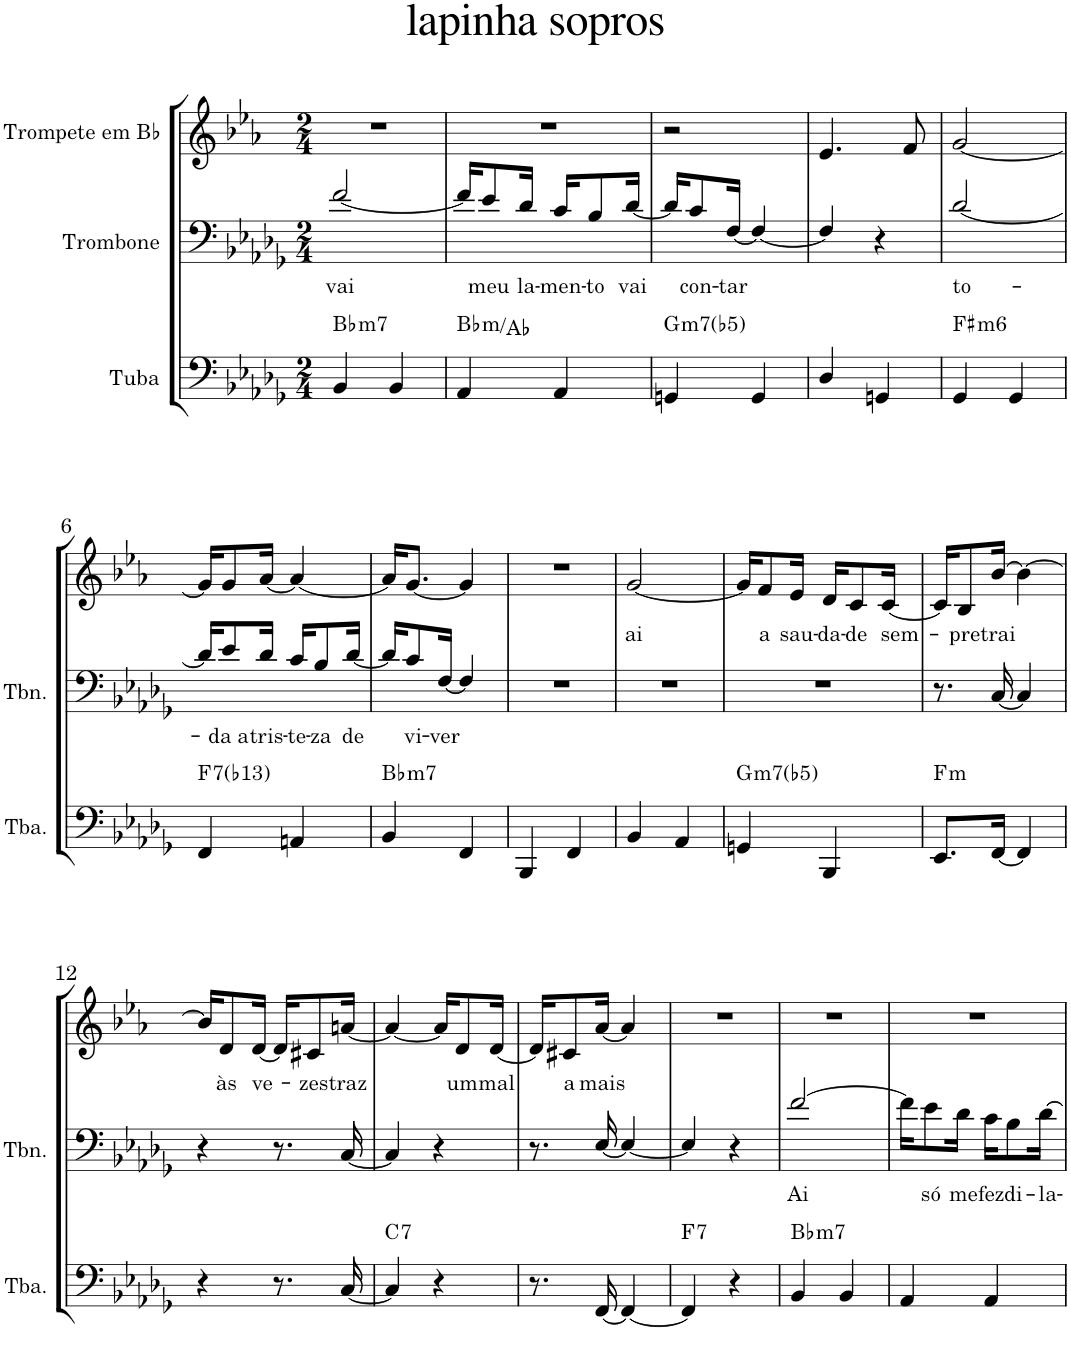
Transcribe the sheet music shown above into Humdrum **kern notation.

**kern	**harte	**kern	**text	**kern	**text
*part3	*part3	*part2	*part2	*part1	*part1
*staff3	*	*staff2	*staff2	*staff1	*staff1
*I"Tuba	*	*I"Trombone	*	*I"Trompete em Bb	*
*I'Tba.	*	*I'Tbn.	*	*I'Tpt	*
*clefF4	*	*clefF4	*	*clefG2	*
*	*	*	*	*Trd1c2	*
*k[b-e-a-d-g-]	*	*k[b-e-a-d-g-]	*	*k[b-e-a-]	*
*M2/4	*	*M2/4	*	*M2/4	*
=1	=1	=1	=1	=1	=1
!	!LO:H:kt=m7	!	!LO:LY:b	!	!
4BB-/	Bb:min7	[2f/	vai	2r	.
4BB-/	.	.	.	.	.
=2	=2	=2	=2	=2	=2
!	!LO:H:kt=m	!	!	!	!
4AA-/	Bb:min/b7	16f/KL]	.	2r	.
!	!	!	!LO:LY:b	!	!
.	.	8e-/	meu	.	.
!	!	!	!LO:LY:b	!	!
.	.	16d-/Jk	la-	.	.
!	!	!	!LO:LY:b	!	!
4AA-/	.	16c/KL	-men-	.	.
!	!	!	!LO:LY:b	!	!
.	.	8B-/	-to	.	.
!	!	!	!LO:LY:b	!	!
.	.	[16d-/Jk	vai	.	.
=3	=3	=3	=3	=3	=3
!	!LO:H:kt=m7(b5)	!	!	!	!
4GGn/	G:hdim7	16d-/KL]	.	2r	.
!	!	!	!LO:LY:b	!	!
.	.	8c/	con-	.	.
!	!	!	!LO:LY:b	!	!
.	.	[16F/Jk	-tar	.	.
4GG/	.	4F/_	.	.	.
=4	=4	=4	=4	=4	=4
4D-/	.	4F/]	.	4.e-/	.
4GGn/	.	4r	.	.	.
.	.	.	.	8f/	.
=5	=5	=5	=5	=5	=5
!	!LO:H:kt=m6	!	!LO:LY:b	!	!
4GG-/	F#:min6	[2d-/	to-	[2g/	.
4GG-/	.	.	.	.	.
!!LO:LB:g=z
=6	=6	=6	=6	=6	=6
!	!LO:H:kt=7	!	!	!	!
4FF/	F:7(b13)	16d-/KL]	.	16g/KL]	.
!	!	!	!LO:LY:b	!	!
.	.	8e-/	-da a	8g/	.
!	!	!	!LO:LY:b	!	!
.	.	16d-/Jk	tris-	[16a-/Jk	.
!	!	!	!LO:LY:b	!	!
4AAn/	.	16c/KL	-te-	4a-/_	.
!	!	!	!LO:LY:b	!	!
.	.	8B-/	-za	.	.
!	!	!	!LO:LY:b	!	!
.	.	[16d-/Jk	de	.	.
=7	=7	=7	=7	=7	=7
!	!LO:H:kt=m7	!	!	!	!
4BB-/	Bb:min7	16d-/KL]	.	16a-/KL]	.
!	!	!	!LO:LY:b	!	!
.	.	8c/	vi-	[8.g/J	.
!	!	!	!LO:LY:b	!	!
.	.	[16F/Jk	-ver	.	.
4FF/	.	4F/]	.	4g/]	.
=8	=8	=8	=8	=8	=8
4BBB-/	.	2r	.	2r	.
4FF/	.	.	.	.	.
=9	=9	=9	=9	=9	=9
!	!	!	!	!	!LO:LY:b
4BB-/	.	2r	.	[2g/	ai
4AA-/	.	.	.	.	.
=10	=10	=10	=10	=10	=10
!	!LO:H:kt=m7(b5)	!	!	!	!
4GGn/	G:hdim7	2r	.	16g/KL]	.
!	!	!	!	!	!LO:LY:b
.	.	.	.	8f/	a
!	!	!	!	!	!LO:LY:b
.	.	.	.	16e-/Jk	sau-
!	!	!	!	!	!LO:LY:b
4BBB-/	.	.	.	16d/KL	-da-
!	!	!	!	!	!LO:LY:b
.	.	.	.	8c/	-de
!	!	!	!	!	!LO:LY:b
.	.	.	.	[16c/Jk	sem-
=11	=11	=11	=11	=11	=11
!	!LO:H:kt=m	!	!	!	!
8.EE-/L	F:min	8.r	.	16c/KL]	.
!	!	!	!	!	!LO:LY:b
.	.	.	.	8B-/	-pre
!	!	!	!	!	!LO:LY:b
[16FF/Jk	.	[16C/	.	[16b-/Jk	trai
4FF/]	.	4C/]	.	4b-\_	.
!!LO:LB:g=z
=12	=12	=12	=12	=12	=12
4r	.	4r	.	16b-/KL]	.
!	!	!	!	!	!LO:LY:b
.	.	.	.	8d/	às
!	!	!	!	!	!LO:LY:b
.	.	.	.	[16d/Jk	ve-
8.r	.	8.r	.	16d/KL]	.
!	!	!	!	!	!LO:LY:b
.	.	.	.	8c#X/	-zes
!	!	!	!	!	!LO:LY:b
[16C/	.	[16C/	.	[16an/Jk	traz
=13	=13	=13	=13	=13	=13
!	!LO:H:kt=7	!	!	!	!
4C/]	C:7	4C/]	.	4a/_	.
4r	.	4r	.	16a/KL]	.
!	!	!	!	!	!LO:LY:b
.	.	.	.	8d/	um
!	!	!	!	!	!LO:LY:b
.	.	.	.	[16d/Jk	mal
=14	=14	=14	=14	=14	=14
8.r	.	8.r	.	16d/KL]	.
!	!	!	!	!	!LO:LY:b
.	.	.	.	8c#X/	a
!	!	!	!	!	!LO:LY:b
[16FF/	.	[16E-/	.	[16a-/Jk	mais
4FF/_	.	4E-/_	.	4a-/]	.
=15	=15	=15	=15	=15	=15
!	!LO:H:kt=7	!	!	!	!
4FF/]	F:7	4E-/]	.	2r	.
4r	.	4r	.	.	.
=16	=16	=16	=16	=16	=16
!	!LO:H:kt=m7	!	!LO:LY:b	!	!
4BB-/	Bb:min7	[2f/	Ai	2r	.
4BB-/	.	.	.	.	.
=17	=17	=17	=17	=17	=17
4AA-/	.	16f\KL]	.	2r	.
!	!	!	!LO:LY:b	!	!
.	.	8e-\	só	.	.
!	!	!	!LO:LY:b	!	!
.	.	16d-\Jk	me	.	.
!	!	!	!LO:LY:b	!	!
4AA-/	.	16c\KL	fez	.	.
!	!	!	!LO:LY:b	!	!
.	.	8B-\	di-	.	.
!	!	!	!LO:LY:b	!	!
.	.	[16d-\Jk	-la-	.	.
=	=	=	=	=	=
*-	*-	*-	*-	*-	*-
